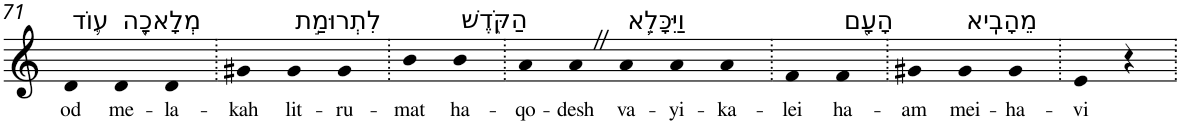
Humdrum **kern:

**kern	**text
*part1	*part1
*staff1	*staff1
*I"Piano	*
*I'Pno	*
!!LO:PB:g=z
*clefG2	*
*k[]	*
=71	=71
!LO:TX:a:t=ע֛וֹד	!
!	!LO:LY:b
4d	od
!LO:TX:a:t=מְלָאכָ֖ה	!
!	!LO:LY:b
4d	me-
!	!LO:LY:b
4d	-la-
=72.	=72.
!	!LO:LY:b
4g#X	-kah
!LO:TX:a:t=לִתְרוּמַ֣ת	!
!	!LO:LY:b
4g#	lit-
!	!LO:LY:b
4g#	-ru-
=73.	=73.
!	!LO:LY:b
4b	-mat
!LO:TX:a:t=הַקֹּ֑דֶשׁ	!
!	!LO:LY:b
4b	ha-
=74.	=74.
!	!LO:LY:b
4a	-qo-
!	!LO:LY:b
4aZ	-desh
!LO:TX:a:t=וַיִּכָּלֵ֥א	!
!	!LO:LY:b
4a	va-
!	!LO:LY:b
4a	-yi-
!	!LO:LY:b
4a	-ka-
=75.	=75.
!	!LO:LY:b
4f	-lei
!LO:TX:a:t=הָעָ֖ם	!
!	!LO:LY:b
4f	ha-
=76.	=76.
!	!LO:LY:b
4g#X	-am
!LO:TX:a:t=מֵהָבִֽיא	!
!	!LO:LY:b
4g#	mei-
!	!LO:LY:b
4g#	-ha-
=77.	=77.
!	!LO:LY:b
4e	-vi
4r	.
=.	=.
*-	*-
